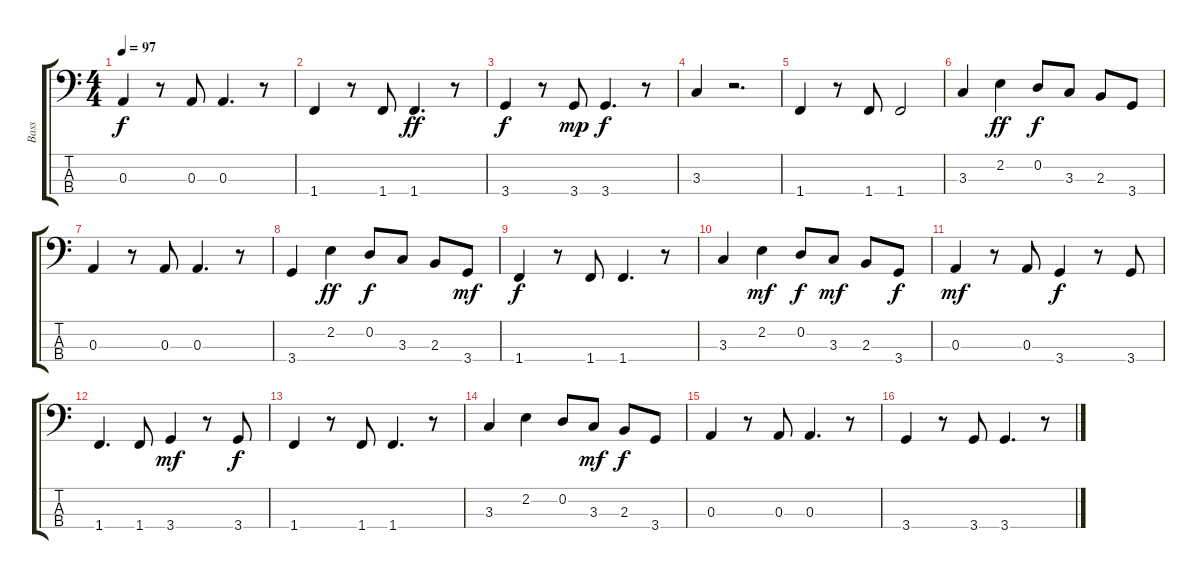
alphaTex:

\track ("Bass" "Bass") {instrument fretlessbass}
\staff {score tabs}
\tuning (G2 D2 A1 E1) {hide}
\ts (4 4)
\tempo 97
\clef f4
\ks c
0.3.4{dy f} r.8 0.3.8 0.3.4{d} r.8 |
1.4.4 r.8 1.4.8 1.4.4{d dy ff} r.8 |
3.4.4{dy f} r.8 3.4.8{dy mp} 3.4.4{d dy f} r.8 |
3.3.4 r.2{d} |
1.4.4 r.8 1.4.8 1.4.2 |
3.3.4 2.2.4{dy ff} 0.2.8{dy f} 3.3.8 2.3.8 3.4.8 |
0.3.4 r.8 0.3.8 0.3.4{d} r.8 |
3.4.4 2.2.4{dy ff} 0.2.8{dy f} 3.3.8 2.3.8 3.4.8{dy mf} |
1.4.4{dy f} r.8 1.4.8 1.4.4{d} r.8 |
3.3.4 2.2.4{dy mf} 0.2.8{dy f} 3.3.8{dy mf} 2.3.8 3.4.8{dy f} |
0.3.4{dy mf} r.8 0.3.8 3.4.4{dy f} r.8 3.4.8 |
1.4.4{d} 1.4.8 3.4.4{dy mf} r.8 3.4.8{dy f} |
1.4.4 r.8 1.4.8 1.4.4{d} r.8 |
3.3.4 2.2.4 0.2.8 3.3.8{dy mf} 2.3.8{dy f} 3.4.8 |
0.3.4 r.8 0.3.8 0.3.4{d} r.8 |
3.4.4 r.8 3.4.8 3.4.4{d} r.8
